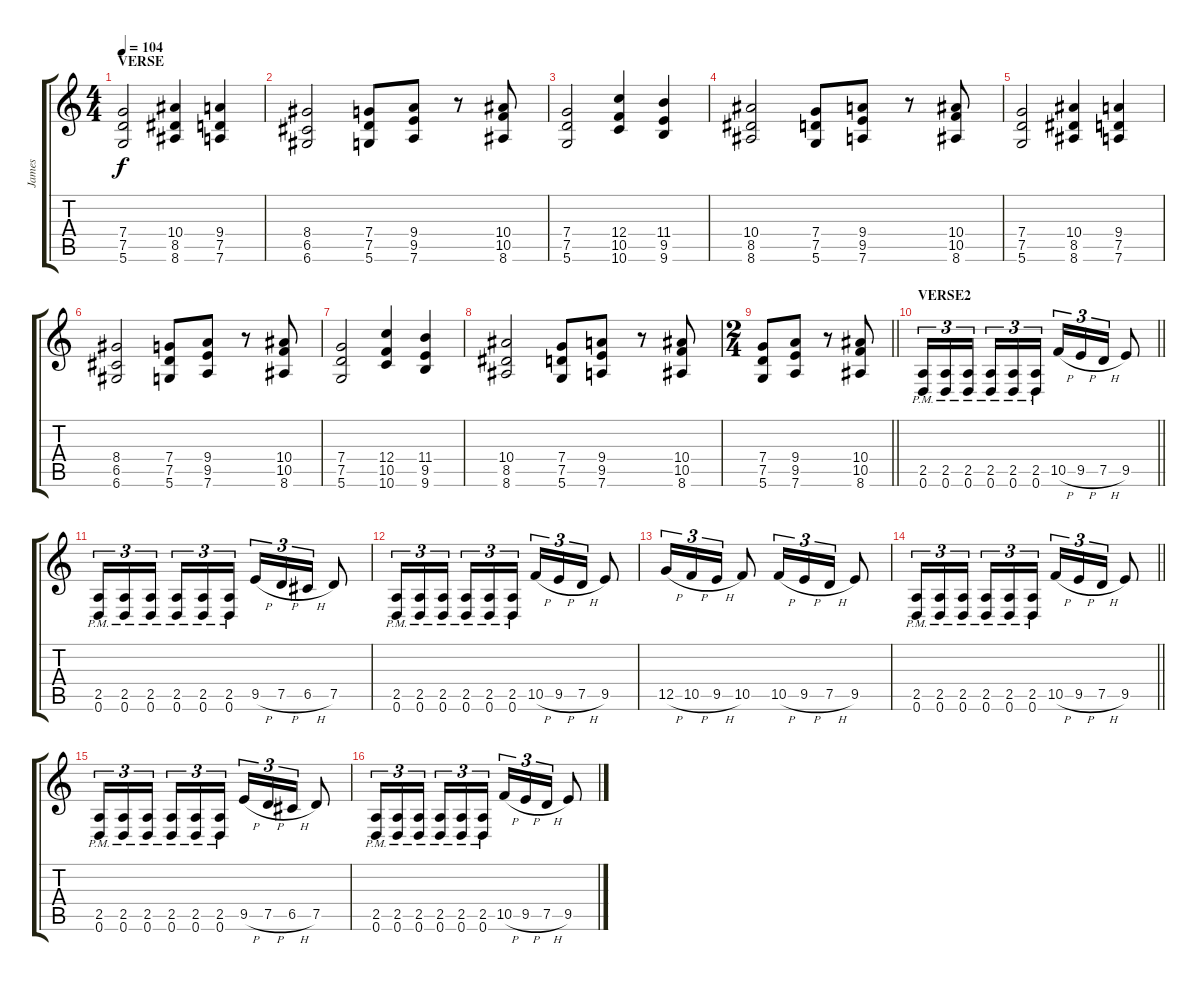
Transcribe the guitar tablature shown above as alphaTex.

\track ("James" "James") {instrument distortionguitar}
\staff {score tabs}
\tuning (D4 A3 F3 C3 G2 D2) {hide}
\ts (4 4)
\section ("" "VERSE")
\tempo 104
\clef g2
\ks c
(7.4 7.5 5.6).2{dy f} (10.4 8.5 8.6).4 (9.4 7.5 7.6).4 |
(8.4 6.5 6.6).2 (7.4 7.5 5.6).8 (9.4 9.5 7.6).8 r.8 (10.4 10.5 8.6).8 |
(7.4 7.5 5.6).2 (12.4 10.5 10.6).4 (11.4 9.5 9.6).4 |
(10.4 8.5 8.6).2 (7.4 7.5 5.6).8 (9.4 9.5 7.6).8 r.8 (10.4 10.5 8.6).8 |
(7.4 7.5 5.6).2 (10.4 8.5 8.6).4 (9.4 7.5 7.6).4 |
(8.4 6.5 6.6).2 (7.4 7.5 5.6).8 (9.4 9.5 7.6).8 r.8 (10.4 10.5 8.6).8 |
(7.4 7.5 5.6).2 (12.4 10.5 10.6).4 (11.4 9.5 9.6).4 |
(10.4 8.5 8.6).2 (7.4 7.5 5.6).8 (9.4 9.5 7.6).8 r.8 (10.4 10.5 8.6).8 |
\ts (2 4)
\barLineRight lightlight
(7.4 7.5 5.6).8 (9.4 9.5 7.6).8 r.8 (10.4 10.5 8.6).8 |
\section ("" "VERSE2")
\barLineRight lightlight
(2.5{pm} 0.6{pm}).16{tu (3 2)} (2.5{pm} 0.6{pm}).16{tu (3 2)} (2.5{pm} 0.6{pm}).16{tu (3 2) beam splitsecondary} (2.5{pm} 0.6{pm}).16{tu (3 2)} (2.5{pm} 0.6{pm}).16{tu (3 2)} (2.5{pm} 0.6{pm}).16{tu (3 2)} 10.5{h}.16{tu (3 2)} 9.5{h}.16{tu (3 2)} 7.5{h}.16{tu (3 2)} 9.5.8 |
(2.5{pm} 0.6{pm}).16{tu (3 2)} (2.5{pm} 0.6{pm}).16{tu (3 2)} (2.5{pm} 0.6{pm}).16{tu (3 2) beam splitsecondary} (2.5{pm} 0.6{pm}).16{tu (3 2)} (2.5{pm} 0.6{pm}).16{tu (3 2)} (2.5{pm} 0.6{pm}).16{tu (3 2)} 9.5{h}.16{tu (3 2)} 7.5{h}.16{tu (3 2)} 6.5{h}.16{tu (3 2)} 7.5.8 |
(2.5{pm} 0.6{pm}).16{tu (3 2)} (2.5{pm} 0.6{pm}).16{tu (3 2)} (2.5{pm} 0.6{pm}).16{tu (3 2) beam splitsecondary} (2.5{pm} 0.6{pm}).16{tu (3 2)} (2.5{pm} 0.6{pm}).16{tu (3 2)} (2.5{pm} 0.6{pm}).16{tu (3 2)} 10.5{h}.16{tu (3 2)} 9.5{h}.16{tu (3 2)} 7.5{h}.16{tu (3 2)} 9.5.8 |
12.5{h}.16{tu (3 2)} 10.5{h}.16{tu (3 2)} 9.5{h}.16{tu (3 2)} 10.5.8 10.5{h}.16{tu (3 2)} 9.5{h}.16{tu (3 2)} 7.5{h}.16{tu (3 2)} 9.5.8 |
\barLineRight lightlight
(2.5{pm} 0.6{pm}).16{tu (3 2)} (2.5{pm} 0.6{pm}).16{tu (3 2)} (2.5{pm} 0.6{pm}).16{tu (3 2) beam splitsecondary} (2.5{pm} 0.6{pm}).16{tu (3 2)} (2.5{pm} 0.6{pm}).16{tu (3 2)} (2.5{pm} 0.6{pm}).16{tu (3 2)} 10.5{h}.16{tu (3 2)} 9.5{h}.16{tu (3 2)} 7.5{h}.16{tu (3 2)} 9.5.8 |
(2.5{pm} 0.6{pm}).16{tu (3 2)} (2.5{pm} 0.6{pm}).16{tu (3 2)} (2.5{pm} 0.6{pm}).16{tu (3 2) beam splitsecondary} (2.5{pm} 0.6{pm}).16{tu (3 2)} (2.5{pm} 0.6{pm}).16{tu (3 2)} (2.5{pm} 0.6{pm}).16{tu (3 2)} 9.5{h}.16{tu (3 2)} 7.5{h}.16{tu (3 2)} 6.5{h}.16{tu (3 2)} 7.5.8 |
(2.5{pm} 0.6{pm}).16{tu (3 2)} (2.5{pm} 0.6{pm}).16{tu (3 2)} (2.5{pm} 0.6{pm}).16{tu (3 2) beam splitsecondary} (2.5{pm} 0.6{pm}).16{tu (3 2)} (2.5{pm} 0.6{pm}).16{tu (3 2)} (2.5{pm} 0.6{pm}).16{tu (3 2)} 10.5{h}.16{tu (3 2)} 9.5{h}.16{tu (3 2)} 7.5{h}.16{tu (3 2)} 9.5.8
